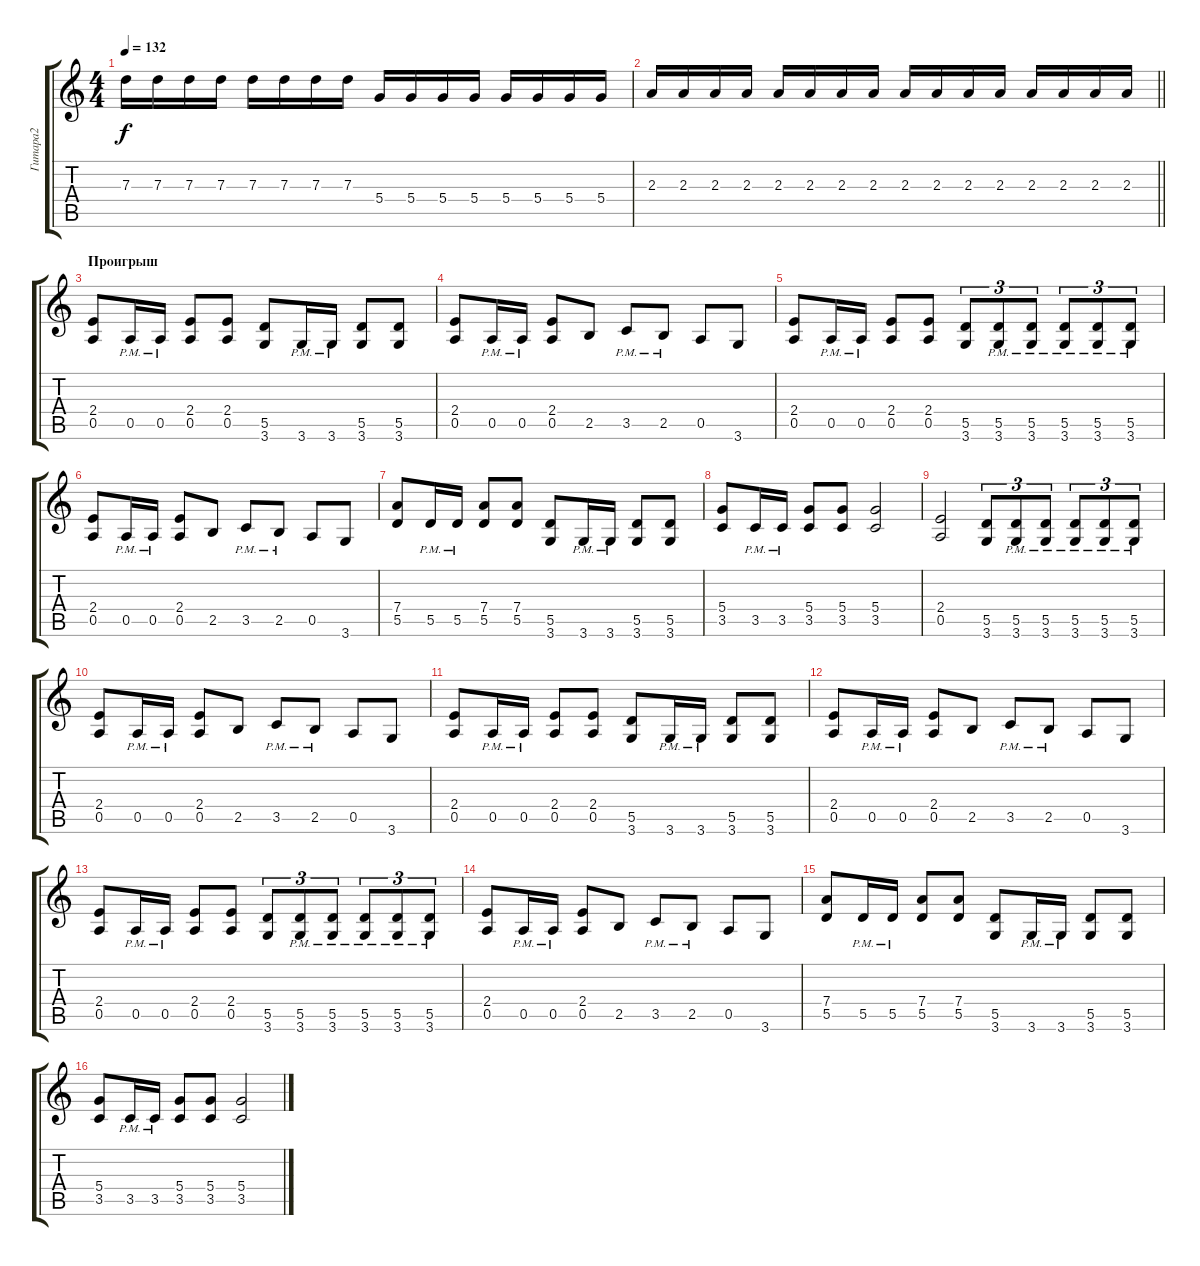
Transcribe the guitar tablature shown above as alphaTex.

\track ("Гитара2" "Гитара2") {instrument distortionguitar}
\staff {score tabs}
\tuning (E4 B3 G3 D3 A2 E2) {hide}
\ts (4 4)
\tempo 132
\clef g2
\ks c
7.3.16{dy f} 7.3.16 7.3.16 7.3.16 7.3.16 7.3.16 7.3.16 7.3.16 5.4.16 5.4.16 5.4.16 5.4.16 5.4.16 5.4.16 5.4.16 5.4.16 |
\barLineRight lightlight
2.3.16 2.3.16 2.3.16 2.3.16 2.3.16 2.3.16 2.3.16 2.3.16 2.3.16 2.3.16 2.3.16 2.3.16 2.3.16 2.3.16 2.3.16 2.3.16 |
\section ("" "Проигрыш")
(2.4 0.5).8 0.5{pm}.16 0.5{pm}.16 (2.4 0.5).8 (2.4 0.5).8 (5.5 3.6).8 3.6{pm}.16 3.6{pm}.16 (5.5 3.6).8 (5.5 3.6).8 |
(2.4 0.5).8 0.5{pm}.16 0.5{pm}.16 (2.4 0.5).8 2.5.8 3.5{pm}.8 2.5{pm}.8 0.5.8 3.6.8 |
(2.4 0.5).8 0.5{pm}.16 0.5{pm}.16 (2.4 0.5).8 (2.4 0.5).8 (5.5 3.6).8{tu (3 2)} (5.5{pm} 3.6{pm}).8{tu (3 2)} (5.5{pm} 3.6{pm}).8{tu (3 2)} (5.5{pm} 3.6{pm}).8{tu (3 2)} (5.5{pm} 3.6{pm}).8{tu (3 2)} (5.5{pm} 3.6{pm}).8{tu (3 2)} |
(2.4 0.5).8 0.5{pm}.16 0.5{pm}.16 (2.4 0.5).8 2.5.8 3.5{pm}.8 2.5{pm}.8 0.5.8 3.6.8 |
(7.4 5.5).8 5.5{pm}.16 5.5{pm}.16 (7.4 5.5).8 (7.4 5.5).8 (5.5 3.6).8 3.6{pm}.16 3.6{pm}.16 (5.5 3.6).8 (5.5 3.6).8 |
(5.4 3.5).8 3.5{pm}.16 3.5{pm}.16 (5.4 3.5).8 (5.4 3.5).8 (5.4 3.5).2 |
(2.4 0.5).2 (5.5 3.6).8{tu (3 2)} (5.5{pm} 3.6{pm}).8{tu (3 2)} (5.5{pm} 3.6{pm}).8{tu (3 2)} (5.5{pm} 3.6{pm}).8{tu (3 2)} (5.5{pm} 3.6{pm}).8{tu (3 2)} (5.5{pm} 3.6{pm}).8{tu (3 2)} |
(2.4 0.5).8 0.5{pm}.16 0.5{pm}.16 (2.4 0.5).8 2.5.8 3.5{pm}.8 2.5{pm}.8 0.5.8 3.6.8 |
(2.4 0.5).8 0.5{pm}.16 0.5{pm}.16 (2.4 0.5).8 (2.4 0.5).8 (5.5 3.6).8 3.6{pm}.16 3.6{pm}.16 (5.5 3.6).8 (5.5 3.6).8 |
(2.4 0.5).8 0.5{pm}.16 0.5{pm}.16 (2.4 0.5).8 2.5.8 3.5{pm}.8 2.5{pm}.8 0.5.8 3.6.8 |
(2.4 0.5).8 0.5{pm}.16 0.5{pm}.16 (2.4 0.5).8 (2.4 0.5).8 (5.5 3.6).8{tu (3 2)} (5.5{pm} 3.6{pm}).8{tu (3 2)} (5.5{pm} 3.6{pm}).8{tu (3 2)} (5.5{pm} 3.6{pm}).8{tu (3 2)} (5.5{pm} 3.6{pm}).8{tu (3 2)} (5.5{pm} 3.6{pm}).8{tu (3 2)} |
(2.4 0.5).8 0.5{pm}.16 0.5{pm}.16 (2.4 0.5).8 2.5.8 3.5{pm}.8 2.5{pm}.8 0.5.8 3.6.8 |
(7.4 5.5).8 5.5{pm}.16 5.5{pm}.16 (7.4 5.5).8 (7.4 5.5).8 (5.5 3.6).8 3.6{pm}.16 3.6{pm}.16 (5.5 3.6).8 (5.5 3.6).8 |
(5.4 3.5).8 3.5{pm}.16 3.5{pm}.16 (5.4 3.5).8 (5.4 3.5).8 (5.4 3.5).2
